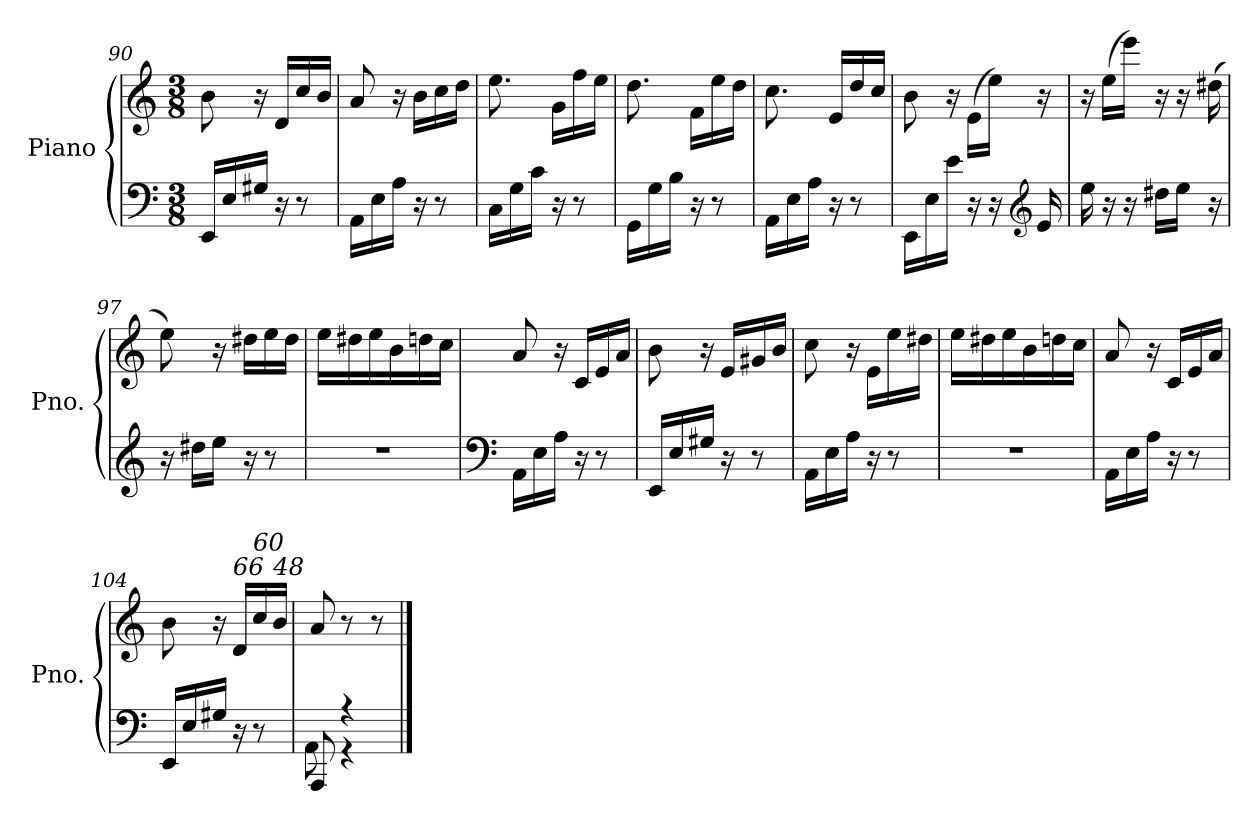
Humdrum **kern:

**kern	**kern
*part1	*part1
*staff2	*staff1
*I"Piano	*
*I'Pno.	*
*clefF4	*clefG2
*k[]	*k[]
*M3/8	*M3/8
=90	=90
16EE/LL	8b\
16E/	.
16G#X/JJ	16r
16r	16d/LL
8r	16cc/
.	16b/JJ
=91	=91
16AA\LL	8a/
16E\	.
16A\JJ	16r
16r	16b\LL
8r	16cc\
.	16dd\JJ
=92	=92
16C\LL	8.ee\
16G\	.
16c\JJ	.
16r	16g\LL
8r	16ff\
.	16ee\JJ
=93	=93
16GG\LL	8.dd\
16G\	.
16B\JJ	.
16r	16f\LL
8r	16ee\
.	16dd\JJ
=94	=94
16AA\LL	8.cc\
16E\	.
16A\JJ	.
16r	16e/LL
8r	16dd/
.	16cc/JJ
!!LO:LB:g=z
=95	=95
16EE\LL	8b\
16E\	.
16e\JJ	16r
16r	(>16e\LL
16r	16ee\JJ)
*clefG2	*
16e/	16r
=96	=96
16ee\	16r
16r	(>16ee\LL
16r	16eee\JJ)
16dd#X\LL	16r
16ee\JJ	16r
16r	(>16dd#X\
=97	=97
16r	8ee\)
16dd#X\LL	.
16ee\JJ	16r
16r	16dd#X\LL
8r	16ee\
.	16dd#\JJ
=98	=98
4.r	16ee\LL
.	16dd#X\
.	16ee\
.	16b\
.	16ddn\
.	16cc\JJ
=99	=99
*clefF4	*
16AA\LL	8a/
16E\	.
16A\JJ	16r
16r	16c/LL
8r	16e/
.	16a/JJ
=100	=100
16EE/LL	8b\
16E/	.
16G#X/JJ	16r
16r	16e/LL
8r	16g#X/
.	16b/JJ
!!LO:LB:g=z
=101	=101
16AA\LL	8cc\
16E\	.
16A\JJ	16r
16r	16e\LL
8r	16ee\
.	16dd#X\JJ
=102	=102
4.r	16ee\LL
.	16dd#X\
.	16ee\
.	16b\
.	16ddn\
.	16cc\JJ
=103	=103
16AA\LL	8a/
16E\	.
16A\JJ	16r
16r	16c/LL
8r	16e/
.	16a/JJ
=104	=104
16EE/LL	8b\
16E/	.
16G#X/JJ	16r
!	!LO:TX:a:i:t=66
16r	16d/LL
!	!LO:TX:a:i:t=60
8r	16cc/
!	!LO:TX:a:i:t=48
.	16b/JJ
=105	=105
*^	*
8AAA	8AA	8a/
4r	4r	8r
.	.	8r
*v	*v	*
==	==
*-	*-
